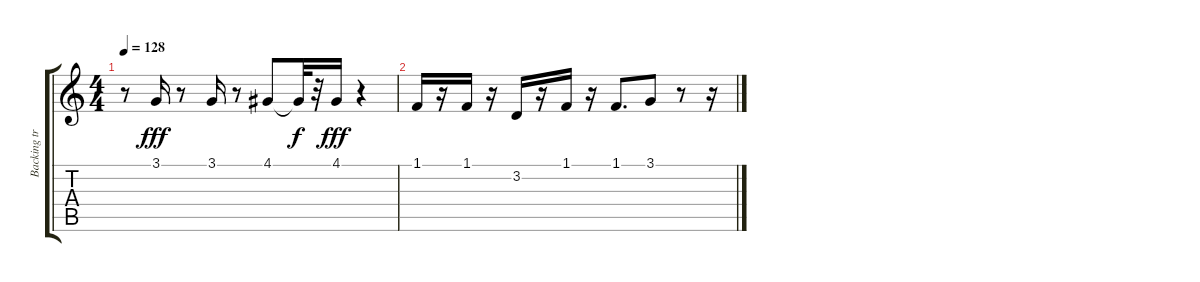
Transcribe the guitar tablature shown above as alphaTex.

\track ("Backing track 3" "Backing tr") {instrument stringensemble1}
\staff {score tabs}
\tuning (E4 B3 G3 D3 A2 E2) {hide}
\ts (4 4)
\tempo 128
\clef g2
\ks c
r.8{dy fff} 3.1.16 r.8 3.1.16 r.8 4.1.8 4.1{t}.32{dy f} r.32 4.1.16{dy fff} r.4 |
1.1.16 r.16 1.1.16 r.16 3.2.16 r.16 1.1.16 r.16 1.1.8{d} 3.1.8 r.8 r.16
